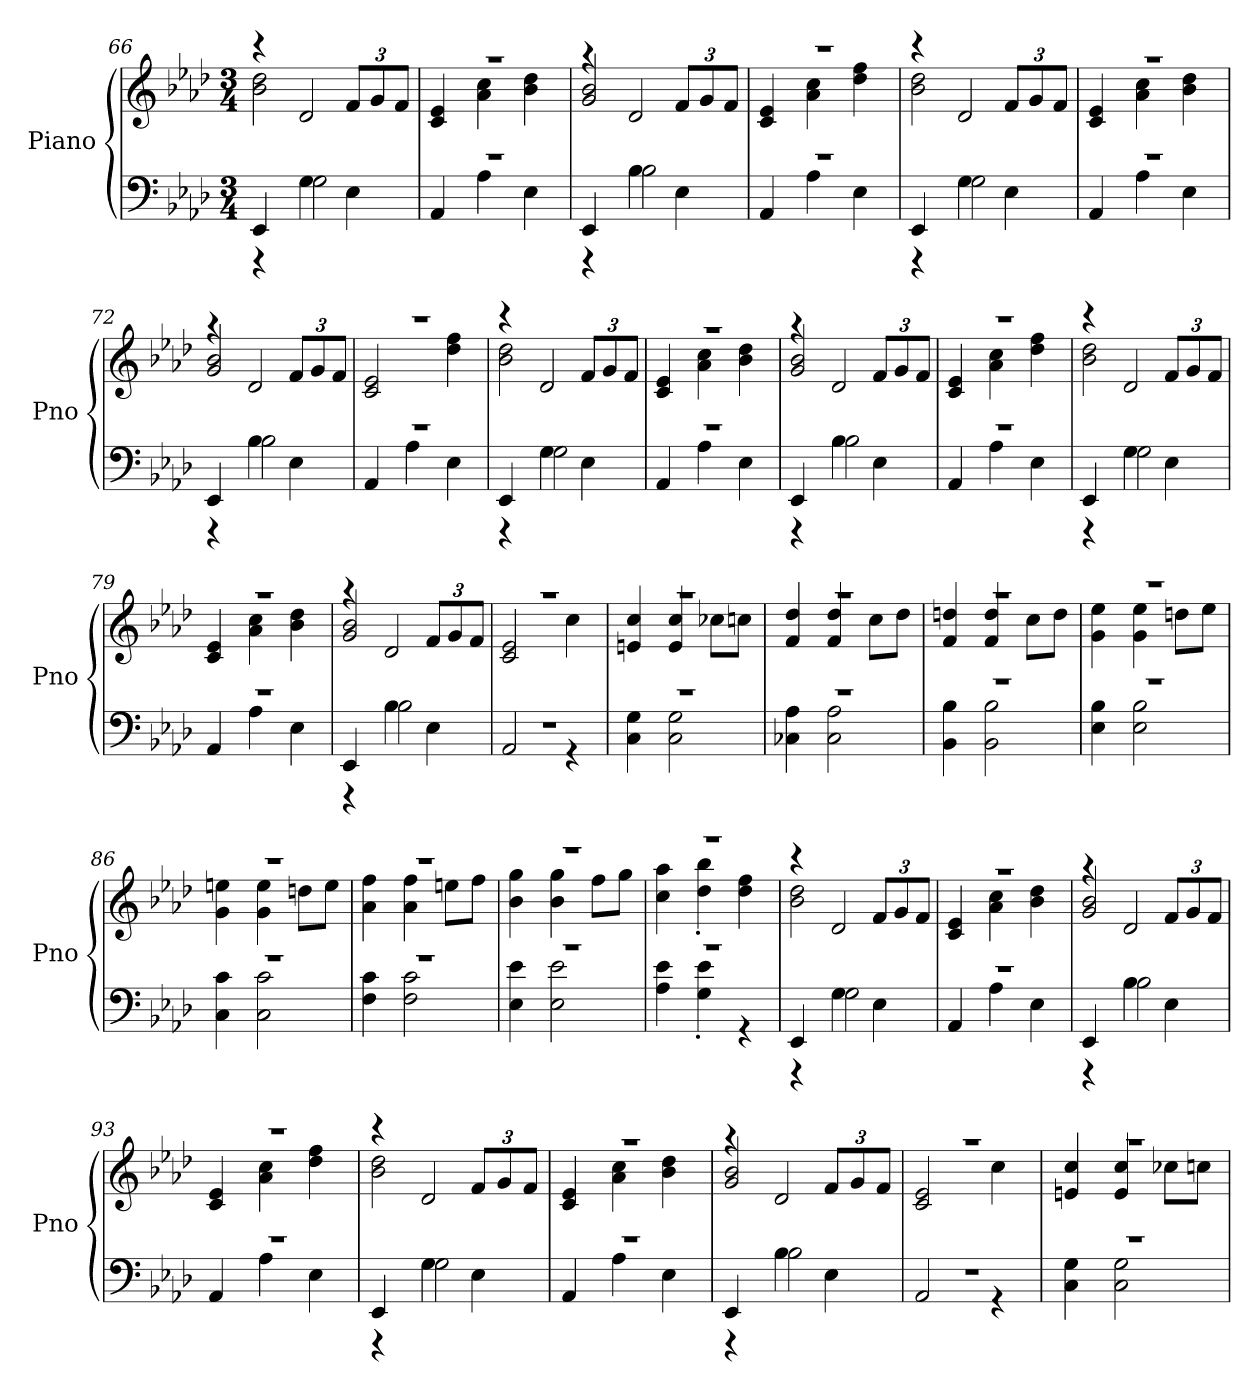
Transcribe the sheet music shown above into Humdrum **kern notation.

**kern	**kern
*part1	*part1
*staff2	*staff1
*I"Piano	*
*I'Pno	*
*clefF4	*clefG2
*k[b-e-a-d-]	*k[b-e-a-d-]
*M3/4	*M3/4
=66	=66
*^	*^
4EE-/	4r	4r	2b-\ 2dd-\
4G\	2G\	2d-/	.
4E-\	.	.	12f/L
.	.	.	12g/
.	.	.	12f/J
=67	=67	=67	=67
2.r	4AA-/	2.r	4c/ 4e-/
.	4A-\	.	4a-\ 4cc\
.	4E-\	.	4b-\ 4dd-\
=68	=68	=68	=68
4EE-/	4r	4r	2g/ 2b-/
4B-\	2B-\	2d-/	.
4E-\	.	.	12f/L
.	.	.	12g/
.	.	.	12f/J
=69	=69	=69	=69
2.r	4AA-/	2.r	4c/ 4e-/
.	4A-\	.	4a-\ 4cc\
.	4E-\	.	4dd-\ 4ff\
=70	=70	=70	=70
4EE-/	4r	4r	2b-\ 2dd-\
4G\	2G\	2d-/	.
4E-\	.	.	12f/L
.	.	.	12g/
.	.	.	12f/J
=71	=71	=71	=71
2.r	4AA-/	2.r	4c/ 4e-/
.	4A-\	.	4a-\ 4cc\
.	4E-\	.	4b-\ 4dd-\
=72	=72	=72	=72
4EE-/	4r	4r	2g/ 2b-/
4B-\	2B-\	2d-/	.
4E-\	.	.	12f/L
.	.	.	12g/
.	.	.	12f/J
=73	=73	=73	=73
2.r	4AA-/	2.r	2c/ 2e-/
.	4A-\	.	.
.	4E-\	.	4dd-\ 4ff\
=74	=74	=74	=74
4EE-/	4r	4r	2b-\ 2dd-\
4G\	2G\	2d-/	.
4E-\	.	.	12f/L
.	.	.	12g/
.	.	.	12f/J
=75	=75	=75	=75
2.r	4AA-/	2.r	4c/ 4e-/
.	4A-\	.	4a-\ 4cc\
.	4E-\	.	4b-\ 4dd-\
=76	=76	=76	=76
4EE-/	4r	4r	2g/ 2b-/
4B-\	2B-\	2d-/	.
4E-\	.	.	12f/L
.	.	.	12g/
.	.	.	12f/J
=77	=77	=77	=77
2.r	4AA-/	2.r	4c/ 4e-/
.	4A-\	.	4a-\ 4cc\
.	4E-\	.	4dd-\ 4ff\
=78	=78	=78	=78
4EE-/	4r	4r	2b-\ 2dd-\
4G\	2G\	2d-/	.
4E-\	.	.	12f/L
.	.	.	12g/
.	.	.	12f/J
=79	=79	=79	=79
2.r	4AA-/	2.r	4c/ 4e-/
.	4A-\	.	4a-\ 4cc\
.	4E-\	.	4b-\ 4dd-\
=80	=80	=80	=80
4EE-/	4r	4r	2g/ 2b-/
4B-\	2B-\	2d-/	.
4E-\	.	.	12f/L
.	.	.	12g/
.	.	.	12f/J
=81	=81	=81	=81
2.r	2AA-/	2.r	2c/ 2e-/
.	4r	.	4cc\
=82	=82	=82	=82
2.r	4C\ 4G\	2.r	4en/ 4cc/
.	2C\ 2G\	.	4e/ 4cc/
.	.	.	8cc-X\L
.	.	.	8ccn\J
=83	=83	=83	=83
2.r	4C-X\ 4A-\	2.r	4f/ 4dd-/
.	2C-\ 2A-\	.	4f/ 4dd-/
.	.	.	8cc\L
.	.	.	8dd-\J
=84	=84	=84	=84
2.r	4BB-\ 4B-\	2.r	4f/ 4ddn/
.	2BB-\ 2B-\	.	4f/ 4dd/
.	.	.	8cc\L
.	.	.	8dd\J
=85	=85	=85	=85
2.r	4E-\ 4B-\	2.r	4g\ 4ee-\
.	2E-\ 2B-\	.	4g\ 4ee-\
.	.	.	8ddn\L
.	.	.	8ee-\J
=86	=86	=86	=86
2.r	4C\ 4c\	2.r	4g\ 4een\
.	2C\ 2c\	.	4g\ 4ee\
.	.	.	8ddn\L
.	.	.	8ee\J
=87	=87	=87	=87
2.r	4F\ 4c\	2.r	4a-\ 4ff\
.	2F\ 2c\	.	4a-\ 4ff\
.	.	.	8een\L
.	.	.	8ff\J
=88	=88	=88	=88
2.r	4E-\ 4e-\	2.r	4b-\ 4gg\
.	2E-\ 2e-\	.	4b-\ 4gg\
.	.	.	8ff\L
.	.	.	8gg\J
=89	=89	=89	=89
2.r	4A-\ 4e-\	2.r	4cc\ 4aa-\
.	4G'\ 4e-'\	.	4dd-'\ 4bb-'\
.	4r	.	4dd-\ 4ff\
=90	=90	=90	=90
4EE-/	4r	4r	2b-\ 2dd-\
4G\	2G\	2d-/	.
4E-\	.	.	12f/L
.	.	.	12g/
.	.	.	12f/J
=91	=91	=91	=91
2.r	4AA-/	2.r	4c/ 4e-/
.	4A-\	.	4a-\ 4cc\
.	4E-\	.	4b-\ 4dd-\
=92	=92	=92	=92
4EE-/	4r	4r	2g/ 2b-/
4B-\	2B-\	2d-/	.
4E-\	.	.	12f/L
.	.	.	12g/
.	.	.	12f/J
=93	=93	=93	=93
2.r	4AA-/	2.r	4c/ 4e-/
.	4A-\	.	4a-\ 4cc\
.	4E-\	.	4dd-\ 4ff\
=94	=94	=94	=94
4EE-/	4r	4r	2b-\ 2dd-\
4G\	2G\	2d-/	.
4E-\	.	.	12f/L
.	.	.	12g/
.	.	.	12f/J
=95	=95	=95	=95
2.r	4AA-/	2.r	4c/ 4e-/
.	4A-\	.	4a-\ 4cc\
.	4E-\	.	4b-\ 4dd-\
=96	=96	=96	=96
4EE-/	4r	4r	2g/ 2b-/
4B-\	2B-\	2d-/	.
4E-\	.	.	12f/L
.	.	.	12g/
.	.	.	12f/J
=97	=97	=97	=97
2.r	2AA-/	2.r	2c/ 2e-/
.	4r	.	4cc\
=98	=98	=98	=98
2.r	4C\ 4G\	2.r	4en/ 4cc/
.	2C\ 2G\	.	4e/ 4cc/
.	.	.	8cc-X\L
.	.	.	8ccn\J
*v	*v	*	*
*	*v	*v
=	=
*-	*-
